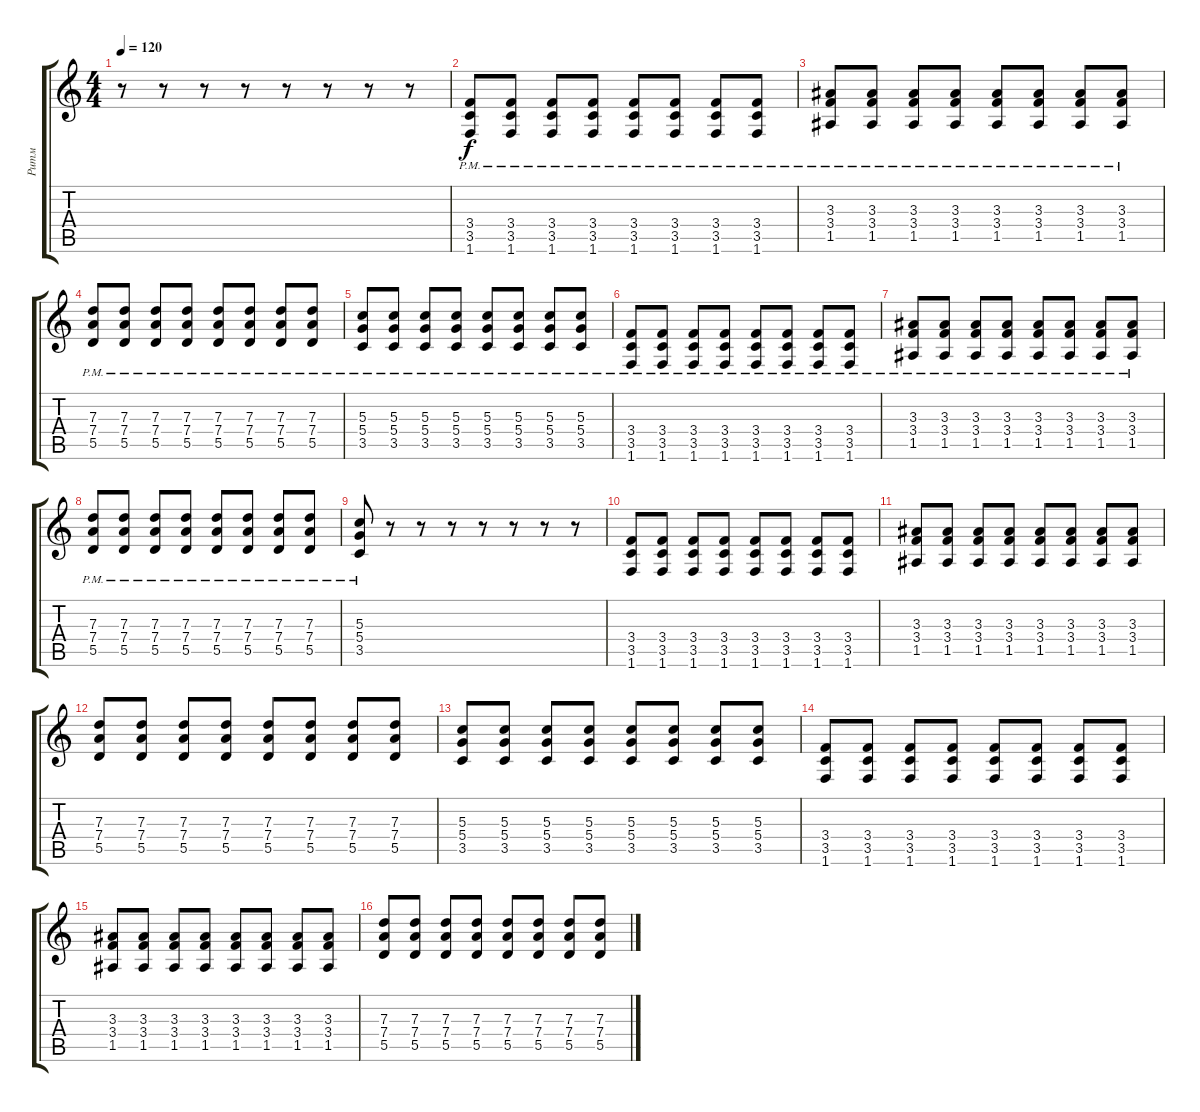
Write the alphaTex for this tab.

\track ("Ритм" "Ритм") {instrument overdrivenguitar}
\staff {score tabs}
\tuning (E4 B3 G3 D3 A2 E2) {hide}
\ts (4 4)
\tempo 120
\clef g2
\ks c
r.8{dy f} r.8 r.8 r.8 r.8 r.8 r.8 r.8 |
(3.4{pm} 3.5{pm} 1.6{pm}).8 (3.4{pm} 3.5{pm} 1.6{pm}).8 (3.4{pm} 3.5{pm} 1.6{pm}).8 (3.4{pm} 3.5{pm} 1.6{pm}).8 (3.4{pm} 3.5{pm} 1.6{pm}).8 (3.4{pm} 3.5{pm} 1.6{pm}).8 (3.4{pm} 3.5{pm} 1.6{pm}).8 (3.4{pm} 3.5{pm} 1.6{pm}).8 |
(3.3{pm} 3.4{pm} 1.5{pm}).8 (3.3{pm} 3.4{pm} 1.5{pm}).8 (3.3{pm} 3.4{pm} 1.5{pm}).8 (3.3{pm} 3.4{pm} 1.5{pm}).8 (3.3{pm} 3.4{pm} 1.5{pm}).8 (3.3{pm} 3.4{pm} 1.5{pm}).8 (3.3{pm} 3.4{pm} 1.5{pm}).8 (3.3{pm} 3.4{pm} 1.5{pm}).8 |
(7.3{pm} 7.4{pm} 5.5{pm}).8 (7.3{pm} 7.4{pm} 5.5{pm}).8 (7.3{pm} 7.4{pm} 5.5{pm}).8 (7.3{pm} 7.4{pm} 5.5{pm}).8 (7.3{pm} 7.4{pm} 5.5{pm}).8 (7.3{pm} 7.4{pm} 5.5{pm}).8 (7.3{pm} 7.4{pm} 5.5{pm}).8 (7.3{pm} 7.4{pm} 5.5{pm}).8 |
(5.3{pm} 5.4{pm} 3.5{pm}).8 (5.3{pm} 5.4{pm} 3.5{pm}).8 (5.3{pm} 5.4{pm} 3.5{pm}).8 (5.3{pm} 5.4{pm} 3.5{pm}).8 (5.3{pm} 5.4{pm} 3.5{pm}).8 (5.3{pm} 5.4{pm} 3.5{pm}).8 (5.3{pm} 5.4{pm} 3.5{pm}).8 (5.3{pm} 5.4{pm} 3.5{pm}).8 |
(3.4{pm} 3.5{pm} 1.6{pm}).8 (3.4{pm} 3.5{pm} 1.6{pm}).8 (3.4{pm} 3.5{pm} 1.6{pm}).8 (3.4{pm} 3.5{pm} 1.6{pm}).8 (3.4{pm} 3.5{pm} 1.6{pm}).8 (3.4{pm} 3.5{pm} 1.6{pm}).8 (3.4{pm} 3.5{pm} 1.6{pm}).8 (3.4{pm} 3.5{pm} 1.6{pm}).8 |
(3.3{pm} 3.4{pm} 1.5{pm}).8 (3.3{pm} 3.4{pm} 1.5{pm}).8 (3.3{pm} 3.4{pm} 1.5{pm}).8 (3.3{pm} 3.4{pm} 1.5{pm}).8 (3.3{pm} 3.4{pm} 1.5{pm}).8 (3.3{pm} 3.4{pm} 1.5{pm}).8 (3.3{pm} 3.4{pm} 1.5{pm}).8 (3.3{pm} 3.4{pm} 1.5{pm}).8 |
(7.3{pm} 7.4{pm} 5.5{pm}).8 (7.3{pm} 7.4{pm} 5.5{pm}).8 (7.3{pm} 7.4{pm} 5.5{pm}).8 (7.3{pm} 7.4{pm} 5.5{pm}).8 (7.3{pm} 7.4{pm} 5.5{pm}).8 (7.3{pm} 7.4{pm} 5.5{pm}).8 (7.3{pm} 7.4{pm} 5.5{pm}).8 (7.3{pm} 7.4{pm} 5.5{pm}).8 |
(5.3{pm} 5.4{pm} 3.5{pm}).8 r.8 r.8 r.8 r.8 r.8 r.8 r.8 |
(3.4 3.5 1.6).8 (3.4 3.5 1.6).8 (3.4 3.5 1.6).8 (3.4 3.5 1.6).8 (3.4 3.5 1.6).8 (3.4 3.5 1.6).8 (3.4 3.5 1.6).8 (3.4 3.5 1.6).8 |
(3.3 3.4 1.5).8 (3.3 3.4 1.5).8 (3.3 3.4 1.5).8 (3.3 3.4 1.5).8 (3.3 3.4 1.5).8 (3.3 3.4 1.5).8 (3.3 3.4 1.5).8 (3.3 3.4 1.5).8 |
(7.3 7.4 5.5).8 (7.3 7.4 5.5).8 (7.3 7.4 5.5).8 (7.3 7.4 5.5).8 (7.3 7.4 5.5).8 (7.3 7.4 5.5).8 (7.3 7.4 5.5).8 (7.3 7.4 5.5).8 |
(5.3 5.4 3.5).8 (5.3 5.4 3.5).8 (5.3 5.4 3.5).8 (5.3 5.4 3.5).8 (5.3 5.4 3.5).8 (5.3 5.4 3.5).8 (5.3 5.4 3.5).8 (5.3 5.4 3.5).8 |
(3.4 3.5 1.6).8 (3.4 3.5 1.6).8 (3.4 3.5 1.6).8 (3.4 3.5 1.6).8 (3.4 3.5 1.6).8 (3.4 3.5 1.6).8 (3.4 3.5 1.6).8 (3.4 3.5 1.6).8 |
(3.3 3.4 1.5).8 (3.3 3.4 1.5).8 (3.3 3.4 1.5).8 (3.3 3.4 1.5).8 (3.3 3.4 1.5).8 (3.3 3.4 1.5).8 (3.3 3.4 1.5).8 (3.3 3.4 1.5).8 |
(7.3 7.4 5.5).8 (7.3 7.4 5.5).8 (7.3 7.4 5.5).8 (7.3 7.4 5.5).8 (7.3 7.4 5.5).8 (7.3 7.4 5.5).8 (7.3 7.4 5.5).8 (7.3 7.4 5.5).8
